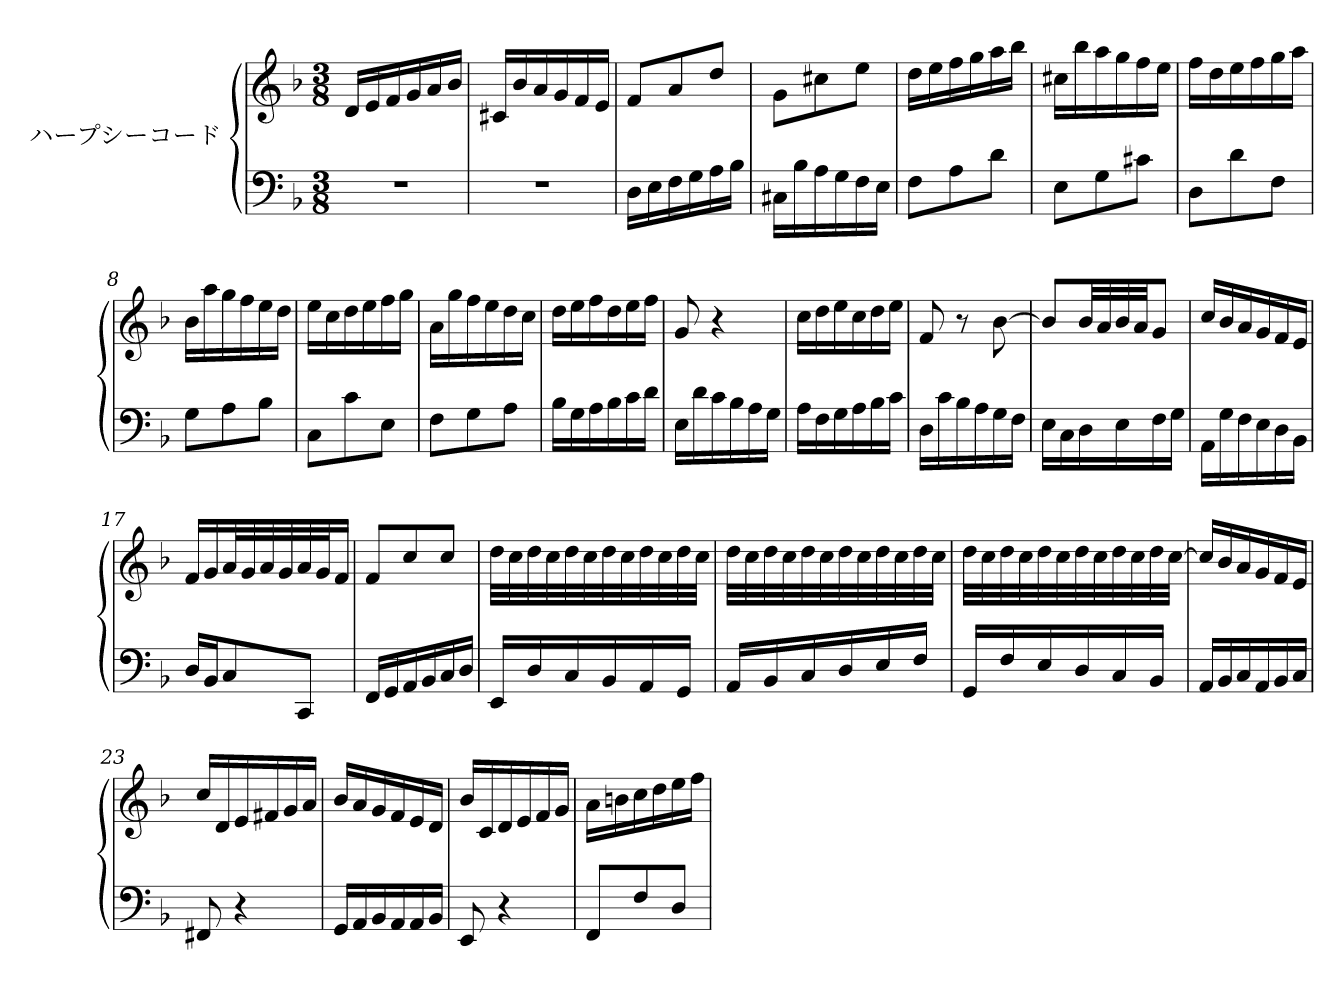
**kern	**kern
*part1	*part1
*staff2	*staff1
*I"ハープシーコード	*
*clefF4	*clefG2
*k[b-]	*k[b-]
*M3/8	*M3/8
*MM103	*MM103
=1	=1
4.r	16d/LL
.	16e/
.	16f/
.	16g/
.	16a/
.	16b-/JJ
=2	=2
4.r	16c#X/LL
.	16b-/
.	16a/
.	16g/
.	16f/
.	16e/JJ
=3	=3
16D\LL	8f/L
16E\	.
16F\	8a/
16G\	.
16A\	8dd/J
16B-\JJ	.
=4	=4
16C#X\LL	8g\L
16B-\	.
16A\	8cc#X\
16G\	.
16F\	8ee\J
16E\JJ	.
=5	=5
8F\L	16dd\LL
.	16ee\
8A\	16ff\
.	16gg\
8d\J	16aa\
.	16bb-\JJ
=6	=6
8E\L	16cc#X\LL
.	16bb-\
8G\	16aa\
.	16gg\
8c#X\J	16ff\
.	16ee\JJ
=7	=7
8D\L	16ff\LL
.	16dd\
8d\	16ee\
.	16ff\
8F\J	16gg\
.	16aa\JJ
!!LO:LB:g=z
=8	=8
8G\L	16b-\LL
.	16aa\
8A\	16gg\
.	16ff\
8B-\J	16ee\
.	16dd\JJ
=9	=9
8C\L	16ee\LL
.	16cc\
8c\	16dd\
.	16ee\
8E\J	16ff\
.	16gg\JJ
=10	=10
8F\L	16a\LL
.	16gg\
8G\	16ff\
.	16ee\
8A\J	16dd\
.	16cc\JJ
=11	=11
16B-\LL	16dd\LL
16G\	16ee\
16A\	16ff\
16B-\	16dd\
16c\	16ee\
16d\JJ	16ff\JJ
=12	=12
16E\LL	8g/
16d\	.
16c\	4r
16B-\	.
16A\	.
16G\JJ	.
=13	=13
16A\LL	16cc\LL
16F\	16dd\
16G\	16ee\
16A\	16cc\
16B-\	16dd\
16c\JJ	16ee\JJ
=14	=14
16D\LL	8f/
16c\	.
16B-\	8r
16A\	.
16G\	[8b-\
16F\JJ	.
!!LO:LB:g=z
=15	=15
16E\LL	8b-/L]
16C\	.
16D\	32b-/LL
.	32a/
16E\	32b-/
.	32a/JJ
16F\	8g/J
16G\JJ	.
=16	=16
16AA\LL	16cc/LL
16G\	16b-/
16F\	16a/
16E\	16g/
16D\	16f/
16BB-\JJ	16e/JJ
=17	=17
16D/LL	16f/LL
16BB-/J	16g/
8C/	32a/L
.	32g/
.	32a/
.	32g/
8CC/J	32a/
.	32g/J
.	16f/JJ
=18	=18
16FF/LL	8f/L
16GG/	.
16AA/	8cc/
16BB-/	.
16C/	8cc/J
16D/JJ	.
=19	=19
16EE/LL	32dd\LLL
.	32cc\
16D/	32dd\
.	32cc\
16C/	32dd\
.	32cc\
16BB-/	32dd\
.	32cc\
16AA/	32dd\
.	32cc\
16GG/JJ	32dd\
.	32cc\JJJ
!!LO:LB:g=z
=20	=20
16AA/LL	32dd\LLL
.	32cc\
16BB-/	32dd\
.	32cc\
16C/	32dd\
.	32cc\
16D/	32dd\
.	32cc\
16E/	32dd\
.	32cc\
16F/JJ	32dd\
.	32cc\JJJ
=21	=21
16GG/LL	32dd\LLL
.	32cc\
16F/	32dd\
.	32cc\
16E/	32dd\
.	32cc\
16D/	32dd\
.	32cc\
16C/	32dd\
.	32cc\
16BB-/JJ	32dd\
.	[32cc\JJJ
=22	=22
16AA/LL	16cc/LL]
16BB-/	16b-/
16C/	16a/
16AA/	16g/
16BB-/	16f/
16C/JJ	16e/JJ
=23	=23
8FF#X/	16cc/LL
.	16d/
4r	16e/
.	16f#X/
.	16g/
.	16a/JJ
=24	=24
16GG/LL	16b-/LL
16AA/	16a/
16BB-/	16g/
16AA/	16f/
16AA/	16e/
16BB-/JJ	16d/JJ
=25	=25
8EE/	16b-/LL
.	16c/
4r	16d/
.	16e/
.	16f/
.	16g/JJ
!!LO:LB:g=z
=26	=26
8FF/L	16a\LL
.	16bn\
8F/	16cc\
.	16dd\
8D/J	16ee\
.	16ff\JJ
=	=
*-	*-
